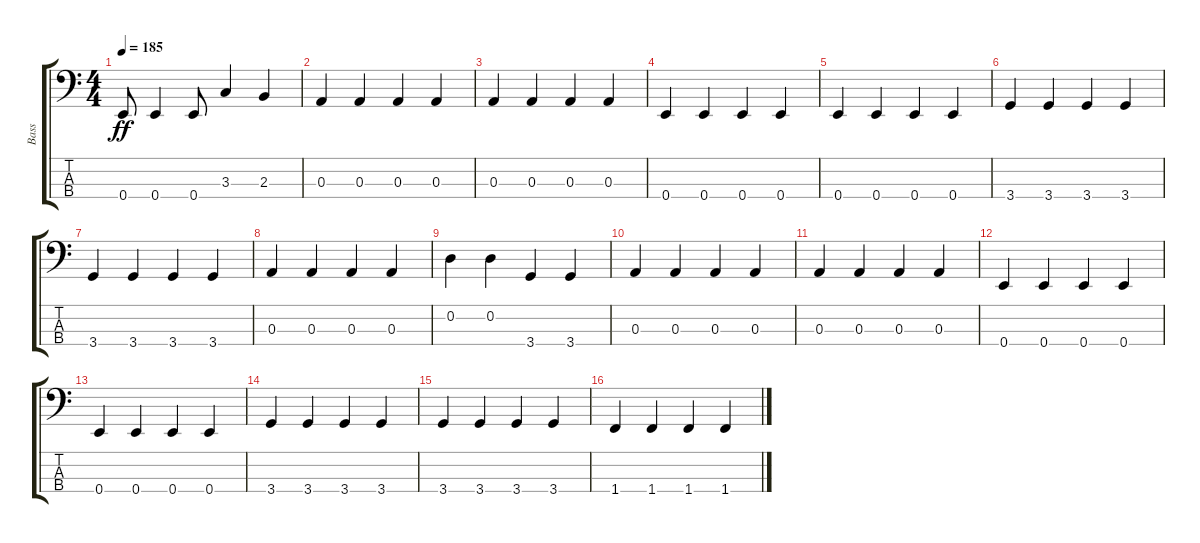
\track ("Bass" "Bass") {instrument electricbassfinger}
\staff {score tabs}
\tuning (G2 D2 A1 E1) {hide}
\ts (4 4)
\tempo 185
\clef f4
\ks c
0.4.8{dy ff} 0.4.4 0.4.8 3.3.4 2.3.4 |
0.3.4 0.3.4 0.3.4 0.3.4 |
0.3.4 0.3.4 0.3.4 0.3.4 |
0.4.4 0.4.4 0.4.4 0.4.4 |
0.4.4 0.4.4 0.4.4 0.4.4 |
3.4.4 3.4.4 3.4.4 3.4.4 |
3.4.4 3.4.4 3.4.4 3.4.4 |
0.3.4 0.3.4 0.3.4 0.3.4 |
0.2.4 0.2.4 3.4.4 3.4.4 |
0.3.4 0.3.4 0.3.4 0.3.4 |
0.3.4 0.3.4 0.3.4 0.3.4 |
0.4.4 0.4.4 0.4.4 0.4.4 |
0.4.4 0.4.4 0.4.4 0.4.4 |
3.4.4 3.4.4 3.4.4 3.4.4 |
3.4.4 3.4.4 3.4.4 3.4.4 |
1.4.4 1.4.4 1.4.4 1.4.4
